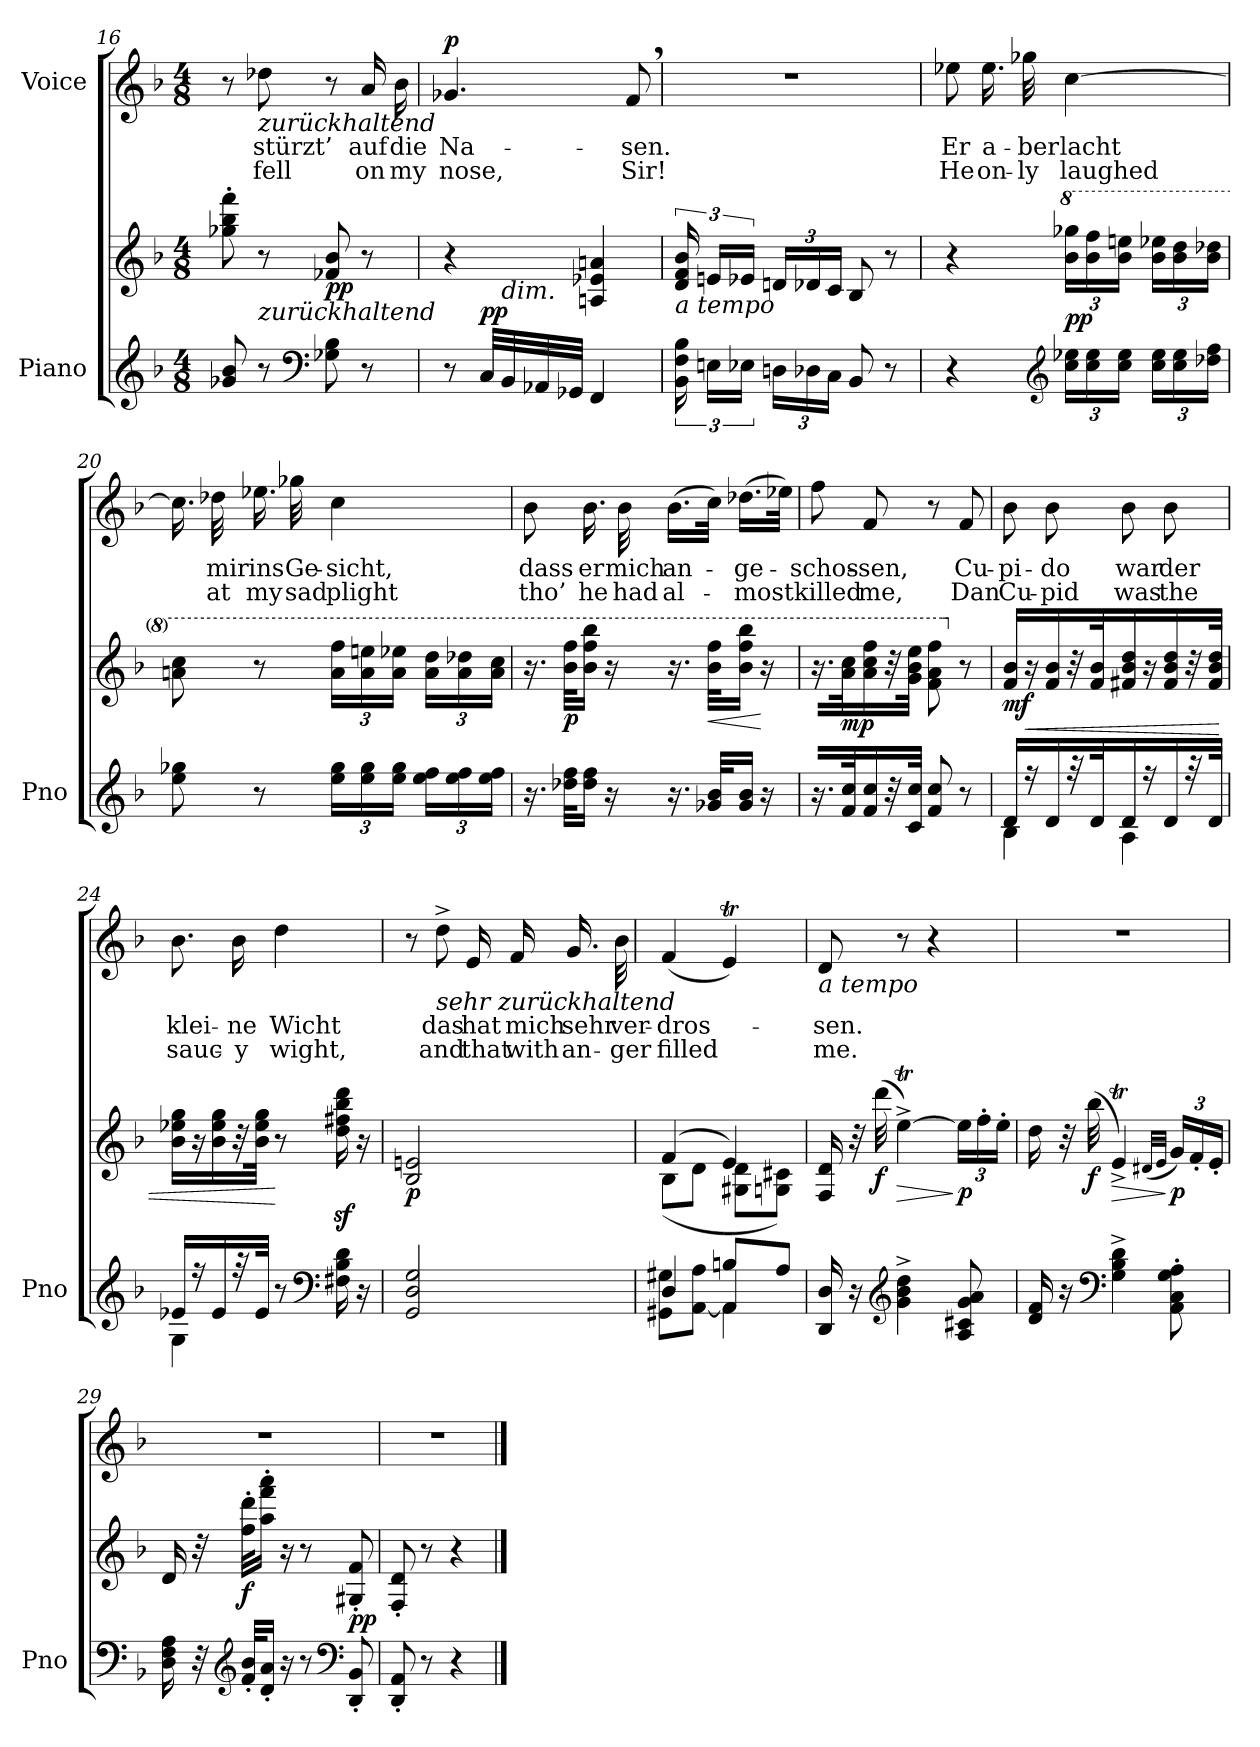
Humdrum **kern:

**kern	**kern	**dynam	**kern	**text	**text	**dynam
*part2	*part2	*part2	*part1	*part1	*part1	*part1
*staff3	*staff2	*staff2/3	*staff1	*staff1	*staff1	*staff1
*I"Piano	*	*	*I"Voice	*	*	*
*I'Pno	*	*	*	*	*	*
!!LO:LB:g=z
*clefG2	*clefG2	*	*clefG2	*	*	*
*k[b-]	*k[b-]	*	*k[b-]	*	*	*
*M4/8	*M4/8	*	*M4/8	*	*	*
=16	=16	=16	=16	=16	=16	=16
8g-X/ 8b-/	8gg-X\' 8bb-\' 8fff\'	.	8r	.	.	.
!	!	!	!LO:TX:b:i:t=zurückhaltend	!	!	!
!	!LO:TX:b:i:t=zurückhaltend	!	!	!	!	!
!	!	!	!	!LO:LY:b	!LO:LY:b	!
8r	8r	.	8dd-X\	stürzt’	fell	.
*clefF4	*	*	*	*	*	*
!	!	!LO:DY:b	!	!	!	!
8G-X\ 8B-\	8f-X/ 8b-/	pp	8r	.	.	.
!	!	!	!	!LO:LY:b	!LO:LY:b	!
8r	8r	.	16a/	auf	on	.
!	!	!	!	!LO:LY:b	!LO:LY:b	!
.	.	.	16b-\	die	my	.
=17	=17	=17	=17	=17	=17	=17
!	!	!	!	!LO:LY:b	!LO:LY:b	!LO:DY:a
8r	4r	.	4.g-X/	Na-	nose,	p
!	!	!LO:DY:a=2	!	!	!	!
32C/LLL	.	pp	.	.	.	.
!LO:TX:a:i:t=dim.	!	!	!	!	!	!
32BB-/	.	.	.	.	.	.
32AA-X/	.	.	.	.	.	.
32GG-X/JJJ	.	.	.	.	.	.
4FF/	4An/ 4e-X/ 4an/	.	.	.	.	.
!	!	!	!	!LO:LY:b	!LO:LY:b	!
.	.	.	8f,/	-sen.	Sir!	.
=18	=18	=18	=18	=18	=18	=18
!	!LO:TX:b:i:t=a tempo	!	!	!	!	!
24BB-\ 24F\ 24B-\	24d/ 24f/ 24b-/	.	2r	.	.	.
24En\LL	24en/LL	.	.	.	.	.
24E-X\JJ	24e-X/JJ	.	.	.	.	.
*Xbrackettup	*Xbrackettup	*	*	*	*	*
24Dn\LL	24dn/LL	.	.	.	.	.
24D-X\	24d-X/	.	.	.	.	.
24C\JJ	24c/JJ	.	.	.	.	.
8BB-/	8B-/	.	.	.	.	.
8r	8r	.	.	.	.	.
!!LO:PB:g=z
=19	=19	=19	=19	=19	=19	=19
!	!	!	!	!LO:LY:b	!LO:LY:b	!
4r	4r	.	8ee-X\	Er	He	.
!	!	!	!	!LO:LY:b	!LO:LY:b	!
.	.	.	16.ee-\	a-	on-	.
!	!	!	!	!LO:LY:b	!LO:LY:b	!
.	.	.	32gg-X\	-ber	-ly	.
*clefG2	*	*	*	*	*	*
*brackettup	*	*	*	*	*	*
*	*8va	*	*	*	*	*
*	*brackettup	*	*	*	*	*
!	!	!LO:DY:b	!	!LO:LY:b	!LO:LY:b	!
24cc\ 24ee-X\LL	24bb-\ 24ggg-X\LL	pp	[4cc\	lacht	laughed	.
24cc\ 24ee-\	24bb-\ 24fff\	.	.	.	.	.
24cc\ 24ee-\JJ	24bb-\ 24eeen\JJ	.	.	.	.	.
24cc\ 24ee-\LL	24bb-\ 24eee-X\LL	.	.	.	.	.
24cc\ 24ee-\	24bb-\ 24ddd\	.	.	.	.	.
24dd-X\ 24ff\JJ	24bb-\ 24ddd-X\JJ	.	.	.	.	.
=20	=20	=20	=20	=20	=20	=20
8ee\ 8gg-X\	8aan\ 8ccc\	.	16.cc\]	.	.	.
!	!	!	!	!LO:LY:b	!LO:LY:b	!
.	.	.	32dd-X\	mir	at	.
!	!	!	!	!LO:LY:b	!LO:LY:b	!
8r	8r	.	16.ee-X\	ins	my	.
!	!	!	!	!LO:LY:b	!LO:LY:b	!
.	.	.	32gg-i\	Ge-	sad	.
!	!	!	!	!LO:LY:b	!LO:LY:b	!
24ee\ 24gg-\LL	24aa\ 24fff\LL	.	4cc\	-sicht,	plight	.
24ee\ 24gg-\	24aa\ 24eeen\	.	.	.	.	.
24ee\ 24gg-\JJ	24aa\ 24eee-X\JJ	.	.	.	.	.
24ee\ 24ff\LL	24aa\ 24ddd\LL	.	.	.	.	.
24ee\ 24ff\	24aa\ 24ddd-X\	.	.	.	.	.
24ee\ 24ff\JJ	24aa\ 24ccc\JJ	.	.	.	.	.
=21	=21	=21	=21	=21	=21	=21
!	!	!	!	!LO:LY:b	!LO:LY:b	!
16.r	16.r	.	8b-\	dass	tho’	.
!	!	!LO:DY:b	!	!	!	!
32dd-X\ 32ff\KLL	32bb-\ 32fff\KLL	p	.	.	.	.
!	!	!	!	!LO:LY:b	!LO:LY:b	!
16dd-\ 16ff\JJ	16bb-\ 16fff\ 16bbb-\JJ	.	16.b-\	er	he	.
16r	16r	.	.	.	.	.
!	!	!	!	!LO:LY:b	!LO:LY:b	!
.	.	.	32b-\	mich	had	.
!	!	!	!	!LO:LY:b	!LO:LY:b	!
16.r	16.r	.	(16.b-\LL	an-	al-	.
!	!	!LO:HP:b	!	!	!	!
32g-X/ 32b-/KLL	32bb-\ 32fff\KLL	<	32cc\JJk)	.	.	.
!	!	!	!	!LO:LY:b	!LO:LY:b	!
16g-/ 16b-/JJ	16bb-\ 16fff\ 16bbb-\JJ	.	(16.dd-X\LL	-ge-	-most	.
16r	16r	[	.	.	.	.
.	.	.	32ee-X\JJk)	.	.	.
!!LO:LB:g=z
=22	=22	=22	=22	=22	=22	=22
!	!	!	!	!LO:LY:b	!LO:LY:b	!
16.r	16.r	.	8ff\	-schos-	killed	.
!	!	!LO:DY:b	!	!	!	!
32f/ 32cc/KLL	32aa\ 32ccc\KLL	mp	.	.	.	.
!	!	!	!	!LO:LY:b	!LO:LY:b	!
16f/ 16cc/	16aa\ 16ccc\ 16fff\	.	8f/	-sen,	me,	.
32r	32r	.	.	.	.	.
32c/ 32cc/JJJ	32gg\ 32bb-\ 32eee\JJJ	.	.	.	.	.
8f/ 8cc/	8ff\ 8aa\ 8fff\	.	8r	.	.	.
*	*X8va	*	*	*	*	*
!	!	!	!	!LO:LY:b	!LO:LY:b	!
8r	8r	.	8f/	Cu-	Dan	.
=23	=23	=23	=23	=23	=23	=23
*^	*	*	*	*	*	*
!	!	!	!LO:DY:b	!	!LO:LY:b	!LO:LY:b	!
16d/	4B-\	16f/ 16b-/	mf	8b-\	-pi-	Cu-	.
!	!	!	!LO:HP:b	!	!	!	!
16r	.	16r	<	.	.	.	.
!	!	!	!	!	!LO:LY:b	!LO:LY:b	!
16d/LL	.	16f/ 16b-/LL	.	8b-\	-do	-pid	.
32r	.	32r	.	.	.	.	.
32d/JJJ	.	32f/ 32b-/JJJ	.	.	.	.	.
!	!	!	!	!	!LO:LY:b	!LO:LY:b	!
16d/	4A\	16f#X/ 16b-/ 16dd/	.	8b-\	war	was	.
16r	.	16r	.	.	.	.	.
!	!	!	!	!	!LO:LY:b	!LO:LY:b	!
16d/LL	.	16f#/ 16b-/ 16dd/LL	.	8b-\	der	the	.
32r	.	32r	.	.	.	.	.
32d/JJJ	.	32f#/ 32b-/ 32dd/JJJ	.	.	.	.	.
=24	=24	=24	=24	=24	=24	=24	=24
!	!	!	!	!	!LO:LY:b	!LO:LY:b	!
16e-X/	4G\	16b-\ 16ee-X\ 16gg\	.	8.b-\	klei-	sauc-	.
16r	.	16r	.	.	.	.	.
16e-/LL	.	16b-\ 16ee-\ 16gg\LL	.	.	.	.	.
!	!	!	!	!	!LO:LY:b	!LO:LY:b	!
32r	.	32r	.	16b-\	-ne	-y	.
32e-/JJJ	.	32b-\ 32ee-\ 32gg\JJJ	.	.	.	.	.
!	!	!	!	!	!LO:LY:b	!LO:LY:b	!
8r	4ryy	8r	[	4dd\	Wicht	wight,	.
*clefF4	*	*	*	*	*	*	*
16F#X\ 16B-\ 16d\	.	16dd\z< 16ff#X\z< 16bb-\z< 16ddd\z<	.	.	.	.	.
16r	.	16r	.	.	.	.	.
*v	*v	*	*	*	*	*	*
!!LO:LB:g=z
=25	=25	=25	=25	=25	=25	=25
!	!	!LO:DY:b	!	!	!	!
2GG/ 2D/ 2G/	2B-/ 2en/	p	8r	.	.	.
!	!	!	!LO:TX:b:i:t=sehr zurückhaltend	!	!	!
!	!	!	!	!LO:LY:b	!LO:LY:b	!
.	.	.	8dd^\	das	and	.
!	!	!	!	!LO:LY:b	!LO:LY:b	!
.	.	.	16e/	hat	that	.
!	!	!	!	!LO:LY:b	!LO:LY:b	!
.	.	.	16f/	mich	with	.
!	!	!	!	!LO:LY:b	!LO:LY:b	!
.	.	.	16.g/	sehr	an-	.
!	!	!	!	!LO:LY:b	!LO:LY:b	!
.	.	.	32b-\	ver-	-ger	.
=26	=26	=26	=26	=26	=26	=26
*^	*^	*	*	*	*	*
*	*^	*	*	*	*	*	*	*
!	!	!	!	!	!	!	!LO:LY:b	!LO:LY:b	!
4D/	8GG#X\ 8G#X\L	4ryy	(4f/	(8B-\L	.	(4f/	-dros-	filled	.
.	[8AA\ 8A\J	.	.	8d\J	.	.	.	.	.
8Bn/L	4AA\]	4AA/	4e/)	8G#X\ 8d\L	.	4et/)	.	.	.
8A/J	.	.	.	8Gn\ 8c#X\J)	.	.	.	.	.
*v	*v	*v	*	*	*	*	*	*	*
=27	=27	=27	=27	=27	=27	=27	=27
!	!	!	!	!LO:TX:b:i:t=a tempo	!	!	!
!	!	!	!	!	!LO:LY:b	!LO:LY:b	!
*	*v	*v	*	*	*	*	*
16DD/ 16D/	16F/ 16d/	.	8d/	-sen.	me.	.
16r	32r	.	.	.	.	.
!	!	!LO:DY:b	!	!	!	!
.	(32ddd\	f	.	.	.	.
*clefG2	*	*	*	*	*	*
!	!	!LO:HP:b	!	!	!	!
4g\^ 4b-\^ 4dd\^	[4eet^\)	>	8r	.	.	.
.	.	.	4r	.	.	.
!	!	!LO:DY:n=1:b	!	!	!	!
8A/ 8c#X/ 8g/ 8a/	24ee\LL]	] p	.	.	.	.
.	24ff'\	.	.	.	.	.
.	24ee'\JJ	.	.	.	.	.
!!LO:LB:g=z
=28	=28	=28	=28	=28	=28	=28
16d/ 16f/	16dd\	.	2r	.	.	.
16r	32r	.	.	.	.	.
!	!	!LO:DY:b	!	!	!	!
.	(32bb-\	f	.	.	.	.
*clefF4	*	*	*	*	*	*
!	!	!LO:HP:b	!	!	!	!
4G\^ 4B-\^ 4d\^	4et^>/)	>	.	.	.	.
.	(32qd#X/LLL	.	.	.	.	.
.	32qe/JJJ	.	.	.	.	.
*	*Xbrackettup	*	*	*	*	*
!	!	!LO:DY:n=1:b	!	!	!	!
8AA\' 8C\' 8G\' 8A\'	24g/LL)	] p	.	.	.	.
.	24f'/	.	.	.	.	.
.	24e'/JJ	.	.	.	.	.
=29	=29	=29	=29	=29	=29	=29
16D\ 16F\ 16A\	16d/	.	2r	.	.	.
32r	32r	.	.	.	.	.
*clefG2	*	*	*	*	*	*
!	!	!LO:DY:b	!	!	!	!
32f/' 32b-/'KLL	32ff\' 32ddd\'KLL	f	.	.	.	.
16d/' 16a/'JJ	16aa\' 16fff\' 16aaa\'JJ	.	.	.	.	.
16r	16r	.	.	.	.	.
8r	8r	.	.	.	.	.
*clefF4	*	*	*	*	*	*
!	!	!LO:DY:b	!	!	!	!
8DD/' 8BB-/'	8G#X/' 8f/'	pp	.	.	.	.
=30	=30	=30	=30	=30	=30	=30
8DD/' 8AA/'	8F/' 8d/'	.	2r	.	.	.
8r	8r	.	.	.	.	.
4r	4r	.	.	.	.	.
==	==	==	==	==	==	==
*-	*-	*-	*-	*-	*-	*-
